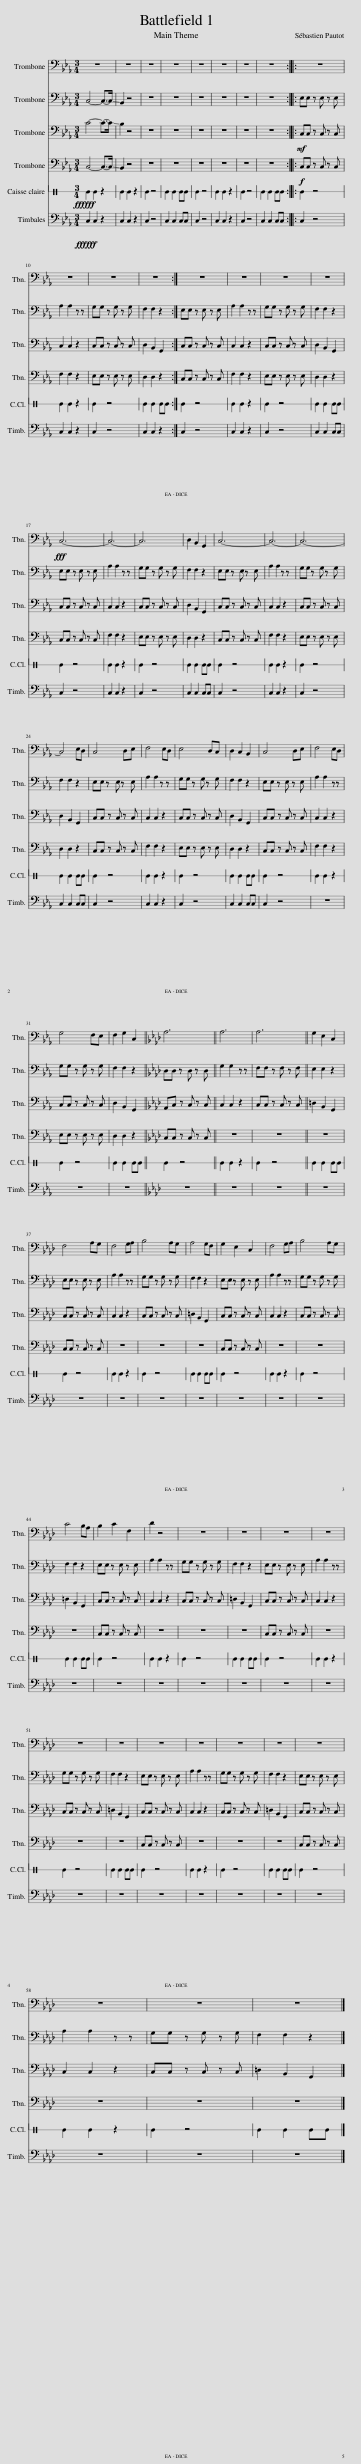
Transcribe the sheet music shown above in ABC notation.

X:1
%%score 1 2 3 4 5 6
L:1/8
M:3/4
I:linebreak $
K:Eb
V:1 bass
V:2 bass
V:3 bass
V:4 bass
V:5 perc stafflines=1
K:none
V:6 bass
V:1
 z6 | z6 | z6 | z6 | z6 | %5
 z6 | z6 | z6 :: z6 |$ z6 | %10
 z6 | z6 :| z6 | z6 | z6 | %15
 z6 |$!fff! C,6- | C,6- | C,6 | D,2 B,,2 G,,2 | %20
 C,6- | C,6- | C,6- |$ C,4 E,D, | C,4 D,E, | %25
 F,4 E,D, | E,4 D,C, | D,2 C,2 B,,2 | C,4 D,E, | F,4 E,D, |$ %30
 G,4 F,E, | F,2 G,2 C,2 ||[K:Ab] A,6 || A,6 | A,6 || %35
 G,2 E,2 C,2 |$ F,4 A,G, | F,4 G,A, | B,4 A,G, | A,4 G,F, | %40
 G,2 E,2 C,2 | F,4 G,A, | B,4 A,G, |$ C4 B,A, | B,2 C2 F,2 | %45
 D2 z4 | z6 | z6 | z6 | z6 |$ %50
 z6 | z6 | z6 | z6 | z6 | %55
 z6 | z6 |$ z6 | z6 | z6 |] %60
V:2
 C,4- C,->!-(!C, | !-)!B,,2 z4 | z6 | z6 | z6 | %5
 z6 | z6 | z6 :: E,E, z E, z E, |$ A,2 A,2 z z | %10
 G,G, z G, z G, | F,2 F,2 z2 :| E,E, z E, z E, | A,2 A,2 z z | G,G, z G, z G, | %15
 F,2 F,2 z2 |$ E,E, z E, z E, | A,2 A,2 z z | G,G, z G, z G, | F,2 F,2 z2 | %20
 E,E, z E, z E, | A,2 A,2 z z | G,G, z G, z G, |$ F,2 F,2 z2 | E,E, z E, z E, | %25
 A,2 A,2 z z | G,G, z G, z G, | F,2 F,2 z2 | E,E, z E, z E, | A,2 A,2 z z |$ %30
 G,G, z G, z G, | F,2 F,2 z2 ||[K:Ab] D,D, z D, z D, || G,2 G,2 z z | F,F, z F, z F, || %35
 E,2 E,2 z2 |$ E,E, z E, z E, | A,2 A,2 z z | G,G, z G, z G, | F,2 F,2 z2 | %40
 E,E, z E, z E, | A,2 A,2 z z | G,G, z G, z G, |$ F,2 F,2 z2 | E,E, z E, z E, | %45
 A,2 A,2 z z | G,G, z G, z G, | F,2 F,2 z2 | E,E, z E, z E, | A,2 A,2 z z |$ %50
 G,G, z G, z G, | F,2 F,2 z2 | E,E, z E, z E, | A,2 A,2 z z | G,G, z G, z G, | %55
 F,2 F,2 z2 | E,E, z E, z E, |$ A,2 A,2 z z | G,G, z G, z G, | F,2 F,2 z2 |] %60
V:3
 C4- C->!-(!C | !-)!B,2 z4 | z6 | z6 | z6 | %5
 z6 | z6 | z6 ::!mf! C,C, z C, z C, |$ C,2 C,2 z2 | %10
 C,C, z C, z C, | D,2 B,,2 G,,2 :| C,C, z C, z C, | C,2 C,2 z2 | C,C, z C, z C, | %15
 D,2 B,,2 G,,2 |$ C,C, z C, z C, | C,2 C,2 z2 | C,C, z C, z C, | D,2 B,,2 G,,2 | %20
 C,C, z C, z C, | C,2 C,2 z2 | C,C, z C, z C, |$ D,2 B,,2 G,,2 | C,C, z C, z C, | %25
 C,2 C,2 z2 | C,C, z C, z C, | D,2 B,,2 G,,2 | C,C, z C, z C, | C,2 C,2 z2 |$ %30
 C,C, z C, z C, | D,2 B,,2 G,,2 ||[K:Ab] A,,C, z C, z C, || C,2 C,2 z2 | C,C, z C, z C, || %35
 =D,2 B,,2 G,,2 |$ C,C, z C, z C, | C,2 C,2 z2 | C,C, z C, z C, | =D,2 B,,2 G,,2 | %40
 C,C, z C, z C, | C,2 C,2 z2 | C,C, z C, z C, |$ =D,2 B,,2 G,,2 | C,C, z C, z C, | %45
 C,2 C,2 z2 | C,C, z C, z C, | =D,2 B,,2 G,,2 | C,C, z C, z C, | C,2 C,2 z2 |$ %50
 C,C, z C, z C, | =D,2 B,,2 G,,2 | C,C, z C, z C, | C,2 C,2 z2 | C,C, z C, z C, | %55
 =D,2 B,,2 G,,2 | C,C, z C, z C, |$ C,2 C,2 z2 | C,C, z C, z C, | =D,2 B,,2 G,,2 |] %60
V:4
 C,4- C,->!-(!C, | !-)!B,,2 z4 | z6 | z6 | z6 | %5
 z6 | z6 | z6 ::!f! C,C, z C, z C, |$ F,2 F,2 z2 | %10
 E,E, z E, z E, | D,2 D,2 z2 :| C,C, z C, z C, | F,2 F,2 z2 | E,E, z E, z E, | %15
 D,2 D,2 z2 |$ C,C, z C, z C, | F,2 F,2 z2 | E,E, z E, z E, | D,2 D,2 z2 | %20
 C,C, z C, z C, | F,2 F,2 z2 | E,E, z E, z E, |$ D,2 D,2 z2 | C,C, z C, z C, | %25
 F,2 F,2 z2 | E,E, z E, z E, | D,2 D,2 z2 | C,C, z C, z C, | F,2 F,2 z2 |$ %30
 E,E, z E, z E, | D,2 D,2 z2 ||[K:Ab] C,C, z C, z C, || z6 | z6 || %35
 z6 |$ C,C, z C, z C, | z6 | z6 | z6 | %40
 C,C, z C, z C, | z6 | z6 |$ z6 | C,C, z C, z C, | %45
 z6 | z6 | z6 | C,C, z C, z C, | z6 |$ %50
 z6 | z6 | C,C, z C, z C, | z6 | z6 | %55
 z6 | C,C, z C, z C, |$ z6 | z6 | z6 |] %60
V:5
[K:C] E2 E2 z2 | E2 E2 z2 | E2 z4 | E2 E2 EE | E2 z4 | %5
 E2 E2 z2 | E2 z4 | E2 E2 EE :: E2 z4 |$ E2 E2 z2 | %10
 E2 z4 | E2 E2 EE :| E2 z4 | E2 E2 z2 | E2 z4 | %15
 E2 E2 EE |$ E2 z4 | E2 E2 z2 | E2 z4 | E2 E2 EE | %20
 E2 z4 | E2 E2 z2 | E2 z4 |$ E2 E2 EE | E2 z4 | %25
 E2 E2 z2 | E2 z4 | E2 E2 EE | E2 z4 | E2 E2 z2 |$ %30
 E2 z4 | E2 E2 EE || E2 z4 || E2 E2 z2 | E2 z4 || %35
 E2 E2 EE |$ E2 z4 | E2 E2 z2 | E2 z4 | E2 E2 EE | %40
 E2 z4 | E2 E2 z2 | E2 z4 |$ E2 E2 EE | E2 z4 | %45
 E2 E2 z2 | E2 z4 | E2 E2 EE | E2 z4 | E2 E2 z2 |$ %50
 E2 z4 | E2 E2 EE | E2 z4 | E2 E2 z2 | E2 z4 | %55
 E2 E2 EE | E2 z4 |$ E2 E2 z2 | E2 z4 | E2 E2 EE |] %60
V:6
 C,2 C,2 z2 | C,2 C,2 z2 | C,2 z4 | C,2 C,2 C,C, | C,2 z4 | %5
 C,2 C,2 z2 | C,2 z4 | C,2 C,2 C,C, :: C,2 z4 |$ C,2 C,2 z2 | %10
 C,2 z4 | C,2 C,2 z2 :| C,2 z4 | C,2 C,2 z2 | C,2 z4 | %15
 C,2 C,2 C,C, |$ C,2 z4 | C,2 C,2 z2 | C,2 z4 | C,2 C,2 C,C, | %20
 C,2 z4 | C,2 C,2 z2 | C,2 z4 |$ C,2 C,2 C,C, | C,2 z4 | %25
 C,2 C,2 z2 | C,2 z4 | C,2 C,2 C,C, | C,2 z4 | z6 |$ %30
 z6 | z6 ||[K:Ab] z6 || z6 | z6 || %35
 z6 |$ z6 | z6 | z6 | z6 | %40
 z6 | z6 | z6 |$ z6 | z6 | %45
 z6 | z6 | z6 | z6 | z6 |$ %50
 z6 | z6 | z6 | z6 | z6 | %55
 z6 | z6 |$ z6 | z6 | z6 |] %60
